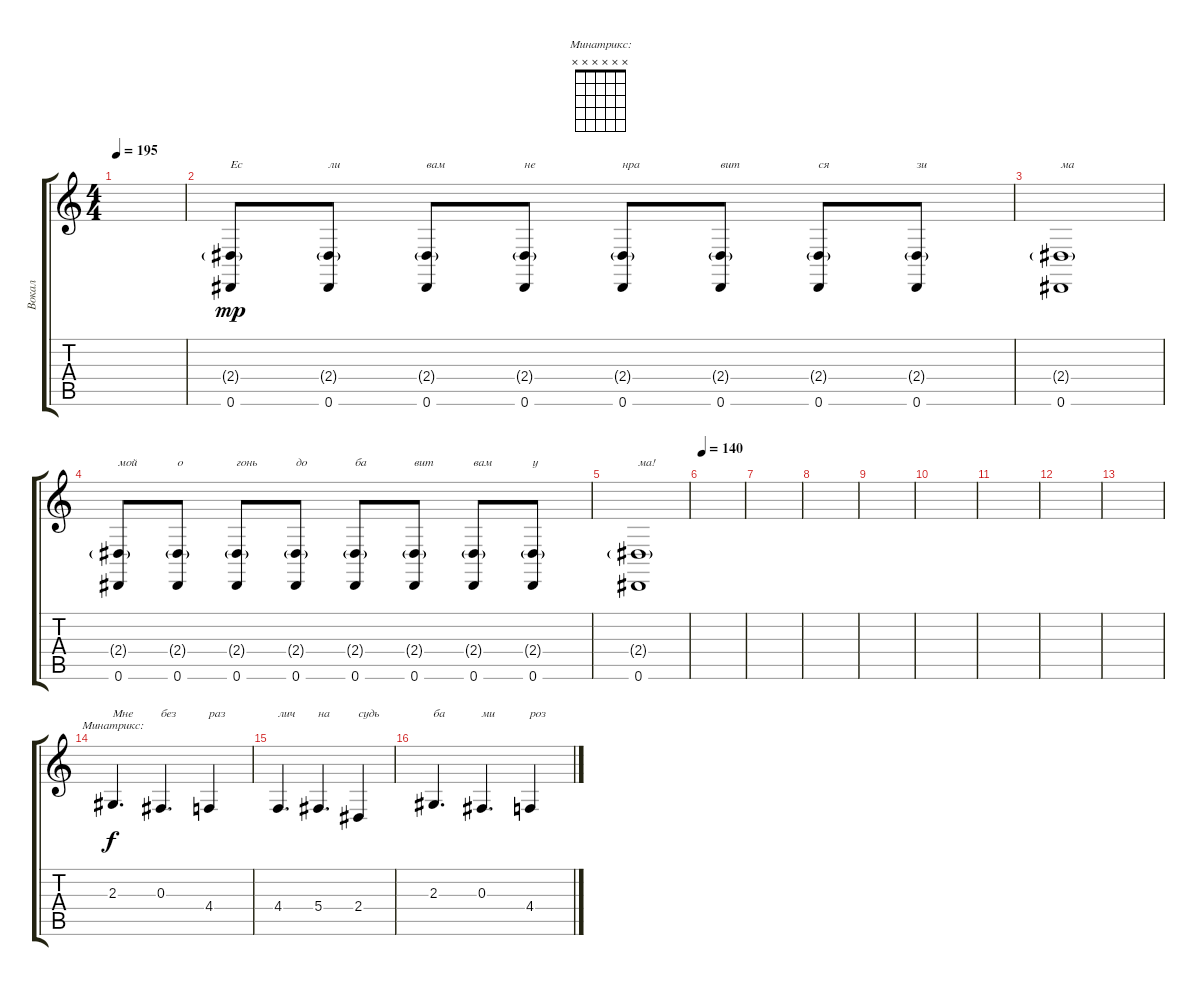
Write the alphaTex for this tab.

\track ("Вокал" "Вокал") {instrument bassoon}
\staff {score tabs}
\tuning (Eb4 Bb3 Gb3 Db3 Ab2 Eb2) {hide}
\chord ("Минатрикс:" x x x x x x)
\ts (4 4)
\tempo 195
\clef g2
\ks c
|
(2.4{g} 0.6).8{txt "Ес" dy mp} (2.4{g} 0.6).8{txt "ли"} (2.4{g} 0.6).8{txt "вам"} (2.4{g} 0.6).8{txt "не"} (2.4{g} 0.6).8{txt "нра"} (2.4{g} 0.6).8{txt "вит"} (2.4{g} 0.6).8{txt "ся"} (2.4{g} 0.6).8{txt "зи"} |
(2.4{g} 0.6).1{txt "ма"} |
(2.4{g} 0.6).8{txt "мой"} (2.4{g} 0.6).8{txt "о"} (2.4{g} 0.6).8{txt "гонь"} (2.4{g} 0.6).8{txt "до"} (2.4{g} 0.6).8{txt "ба"} (2.4{g} 0.6).8{txt "вит"} (2.4{g} 0.6).8{txt "вам"} (2.4{g} 0.6).8{txt "у"} |
(2.4{g} 0.6).1{txt "ма!"} |
\tempo 140
|
|
|
|
|
|
|
|
2.3.4{d ch "Минатрикс:" txt "Мне" dy f instrument tenorsax} 0.3.4{d txt "без"} 4.4.4{txt "раз"} |
4.4.4{d txt "лич"} 5.4.4{d txt "на"} 2.4.4{txt "судь"} |
2.3.4{d txt "ба"} 0.3.4{d txt "ми"} 4.4.4{txt "роз"}
